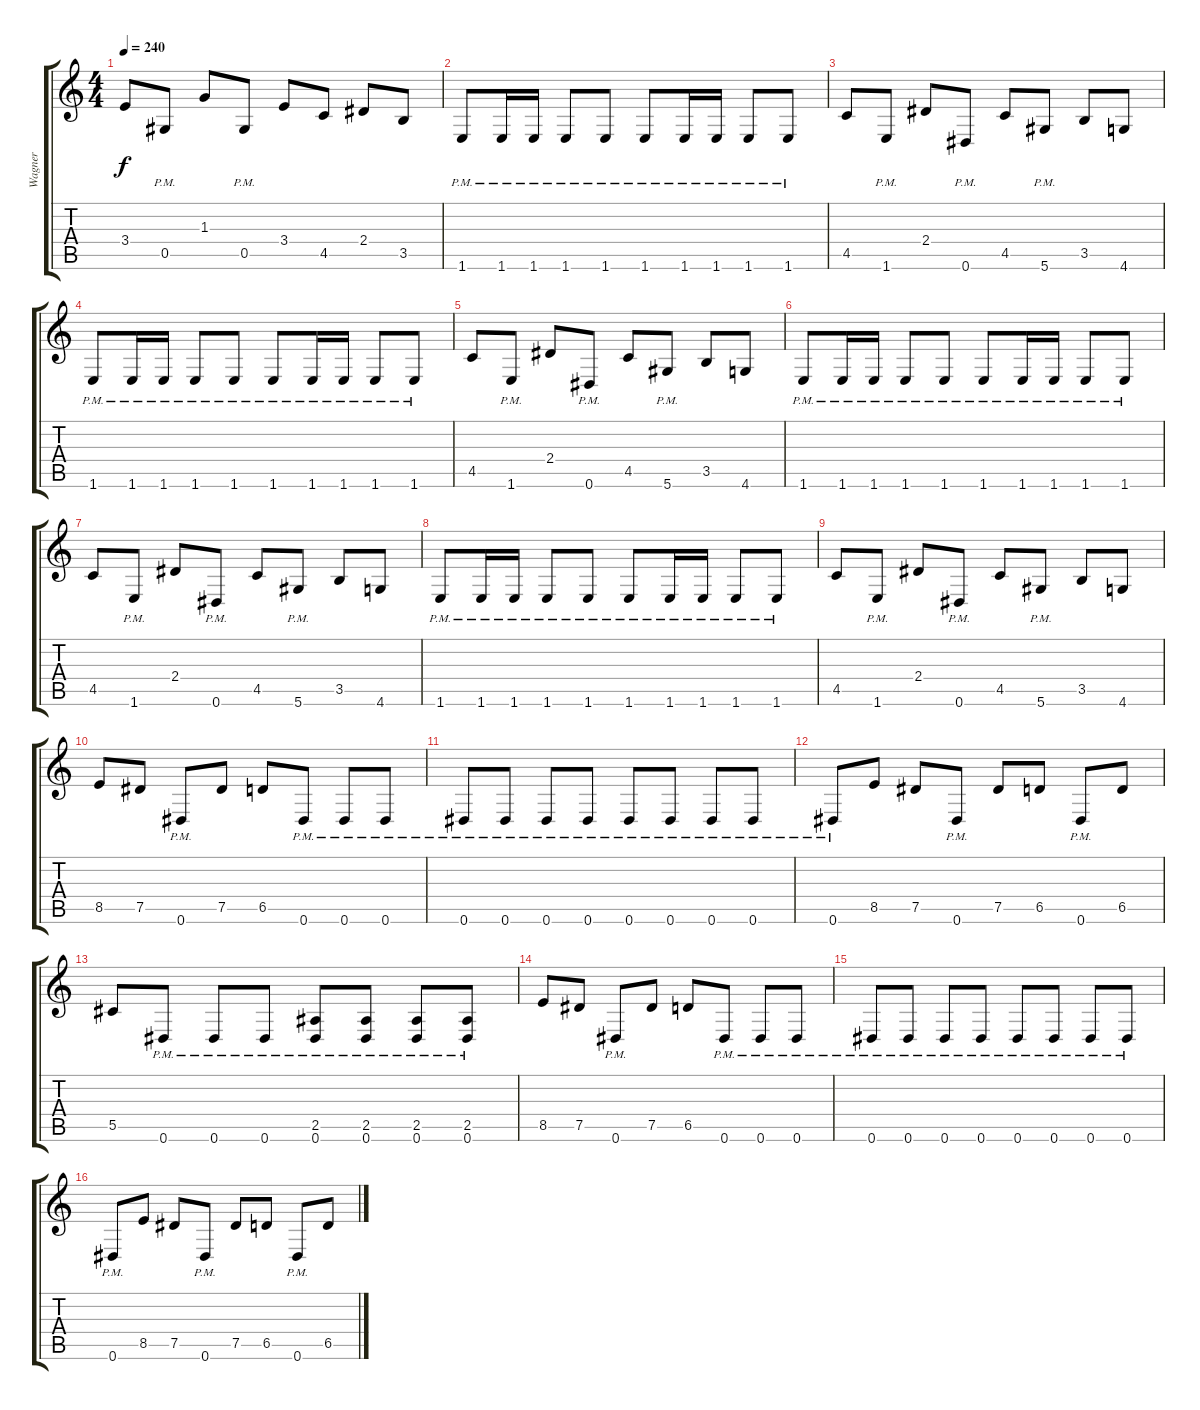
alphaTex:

\track ("Wagner" "Wagner") {instrument distortionguitar}
\staff {score tabs}
\tuning (Eb4 Bb3 Gb3 Db3 Ab2 Eb2) {hide}
\ts (4 4)
\tempo 240
\clef g2
\ks c
3.4.8{dy f} 0.5{pm}.8 1.3.8 0.5{pm}.8 3.4.8 4.5.8 2.4.8 3.5.8 |
1.6{pm}.8 1.6{pm}.16 1.6{pm}.16 1.6{pm}.8 1.6{pm}.8 1.6{pm}.8 1.6{pm}.16 1.6{pm}.16 1.6{pm}.8 1.6{pm}.8 |
4.5.8 1.6{pm}.8 2.4.8 0.6{pm}.8 4.5.8 5.6{pm}.8 3.5.8 4.6.8 |
1.6{pm}.8 1.6{pm}.16 1.6{pm}.16 1.6{pm}.8 1.6{pm}.8 1.6{pm}.8 1.6{pm}.16 1.6{pm}.16 1.6{pm}.8 1.6{pm}.8 |
4.5.8 1.6{pm}.8 2.4.8 0.6{pm}.8 4.5.8 5.6{pm}.8 3.5.8 4.6.8 |
1.6{pm}.8 1.6{pm}.16 1.6{pm}.16 1.6{pm}.8 1.6{pm}.8 1.6{pm}.8 1.6{pm}.16 1.6{pm}.16 1.6{pm}.8 1.6{pm}.8 |
4.5.8 1.6{pm}.8 2.4.8 0.6{pm}.8 4.5.8 5.6{pm}.8 3.5.8 4.6.8 |
1.6{pm}.8 1.6{pm}.16 1.6{pm}.16 1.6{pm}.8 1.6{pm}.8 1.6{pm}.8 1.6{pm}.16 1.6{pm}.16 1.6{pm}.8 1.6{pm}.8 |
4.5.8 1.6{pm}.8 2.4.8 0.6{pm}.8 4.5.8 5.6{pm}.8 3.5.8 4.6.8 |
8.5.8 7.5.8 0.6{pm}.8 7.5.8 6.5.8 0.6{pm}.8 0.6{pm}.8 0.6{pm}.8 |
0.6{pm}.8 0.6{pm}.8 0.6{pm}.8 0.6{pm}.8 0.6{pm}.8 0.6{pm}.8 0.6{pm}.8 0.6{pm}.8 |
0.6{pm}.8 8.5.8 7.5.8 0.6{pm}.8 7.5.8 6.5.8 0.6{pm}.8 6.5.8 |
5.5.8 0.6{pm}.8 0.6{pm}.8 0.6{pm}.8 (2.5{pm} 0.6{pm}).8 (2.5{pm} 0.6{pm}).8 (2.5{pm} 0.6{pm}).8 (2.5{pm} 0.6{pm}).8 |
8.5.8 7.5.8 0.6{pm}.8 7.5.8 6.5.8 0.6{pm}.8 0.6{pm}.8 0.6{pm}.8 |
0.6{pm}.8 0.6{pm}.8 0.6{pm}.8 0.6{pm}.8 0.6{pm}.8 0.6{pm}.8 0.6{pm}.8 0.6{pm}.8 |
0.6{pm}.8 8.5.8 7.5.8 0.6{pm}.8 7.5.8 6.5.8 0.6{pm}.8 6.5.8
